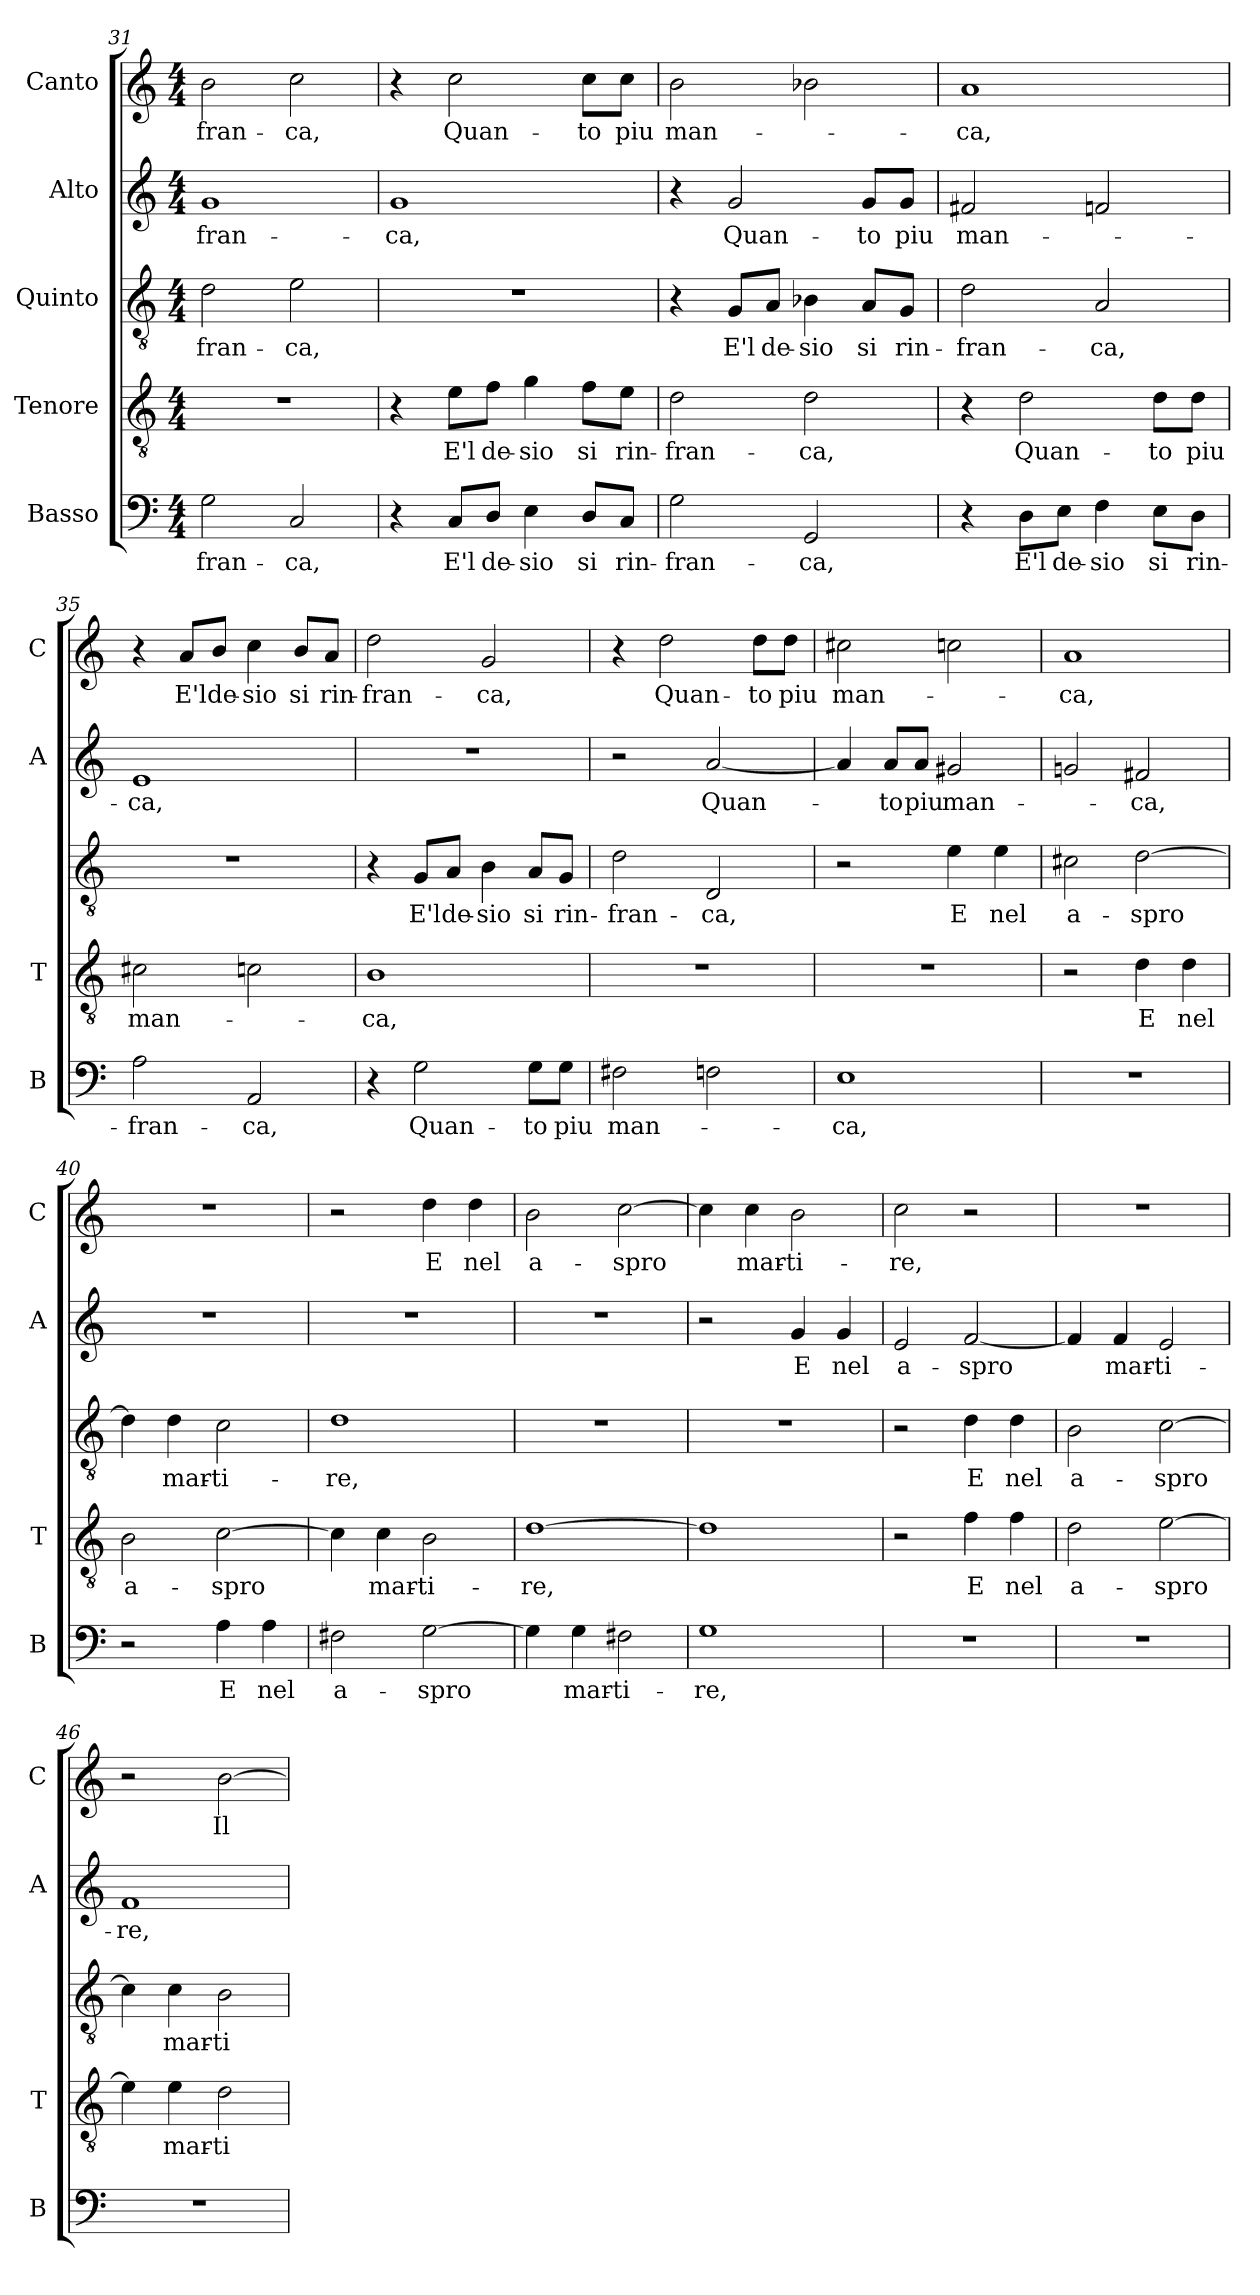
**kern	**text	**kern	**text	**kern	**text	**kern	**text	**kern	**text
*part5	*part5	*part4	*part4	*part3	*part3	*part2	*part2	*part1	*part1
*staff5	*staff5	*staff4	*staff4	*staff3	*staff3	*staff2	*staff2	*staff1	*staff1
*I"Basso	*	*I"Tenore	*	*I"Quinto	*	*I"Alto	*	*I"Canto	*
*I'B	*	*I'T	*	*	*	*I'A	*	*I'C	*
*clefF4	*	*clefGv2	*	*clefGv2	*	*clefG2	*	*clefG2	*
*k[]	*	*k[]	*	*k[]	*	*k[]	*	*k[]	*
*C:	*	*C:	*	*C:	*	*C:	*	*C:	*
*M4/4	*	*M4/4	*	*M4/4	*	*M4/4	*	*M4/4	*
=31	=31	=31	=31	=31	=31	=31	=31	=31	=31
!	!LO:LY:b	!	!	!	!LO:LY:b	!	!LO:LY:b	!	!LO:LY:b
2G\	-fran-	1r	.	2d\	-fran-	1g	-fran-	2b\	-fran-
!	!LO:LY:b	!	!	!	!LO:LY:b	!	!	!	!LO:LY:b
2C/	-ca,	.	.	2e\	-ca,	.	.	2cc\	-ca,
=32	=32	=32	=32	=32	=32	=32	=32	=32	=32
!	!	!	!	!	!	!	!LO:LY:b	!	!
4r	.	4r	.	1r	.	1g	-ca,	4r	.
!	!LO:LY:b	!	!LO:LY:b	!	!	!	!	!	!LO:LY:b
8C/L	E'l	8e\L	E'l	.	.	.	.	2cc\	Quan-
!	!LO:LY:b	!	!LO:LY:b	!	!	!	!	!	!
8D/J	de-	8f\J	de-	.	.	.	.	.	.
!	!LO:LY:b	!	!LO:LY:b	!	!	!	!	!	!
4E\	-sio	4g\	-sio	.	.	.	.	.	.
!	!LO:LY:b	!	!LO:LY:b	!	!	!	!	!	!LO:LY:b
8D/L	si	8f\L	si	.	.	.	.	8cc\L	-to
!	!LO:LY:b	!	!LO:LY:b	!	!	!	!	!	!LO:LY:b
8C/J	rin-	8e\J	rin-	.	.	.	.	8cc\J	piu
=33	=33	=33	=33	=33	=33	=33	=33	=33	=33
!	!LO:LY:b	!	!LO:LY:b	!	!	!	!	!	!LO:LY:b
2G\	-fran-	2d\	-fran-	4r	.	4r	.	2b\	man-
!	!	!	!	!	!LO:LY:b	!	!LO:LY:b	!	!
.	.	.	.	8G/L	E'l	2g/	Quan-	.	.
!	!	!	!	!	!LO:LY:b	!	!	!	!
.	.	.	.	8A/J	de-	.	.	.	.
!	!LO:LY:b	!	!LO:LY:b	!	!LO:LY:b	!	!	!	!
2GG/	-ca,	2d\	-ca,	4B-X\	-sio	.	.	2b-X\	.
!	!	!	!	!	!LO:LY:b	!	!LO:LY:b	!	!
.	.	.	.	8A/L	si	8g/L	-to	.	.
!	!	!	!	!	!LO:LY:b	!	!LO:LY:b	!	!
.	.	.	.	8G/J	rin-	8g/J	piu	.	.
!!LO:LB:g=z
=34	=34	=34	=34	=34	=34	=34	=34	=34	=34
!	!	!	!	!	!LO:LY:b	!	!LO:LY:b	!	!LO:LY:b
4r	.	4r	.	2d\	-fran-	2f#X/	man-	1a	-ca,
!	!LO:LY:b	!	!LO:LY:b	!	!	!	!	!	!
8D\L	E'l	2d\	Quan-	.	.	.	.	.	.
!	!LO:LY:b	!	!	!	!	!	!	!	!
8E\J	de-	.	.	.	.	.	.	.	.
!	!LO:LY:b	!	!	!	!LO:LY:b	!	!	!	!
4F\	-sio	.	.	2A/	-ca,	2fn/	.	.	.
!	!LO:LY:b	!	!LO:LY:b	!	!	!	!	!	!
8E\L	si	8d\L	-to	.	.	.	.	.	.
!	!LO:LY:b	!	!LO:LY:b	!	!	!	!	!	!
8D\J	rin-	8d\J	piu	.	.	.	.	.	.
=35	=35	=35	=35	=35	=35	=35	=35	=35	=35
!	!LO:LY:b	!	!LO:LY:b	!	!	!	!LO:LY:b	!	!
2A\	-fran-	2c#X\	man-	1r	.	1e	-ca,	4r	.
!	!	!	!	!	!	!	!	!	!LO:LY:b
.	.	.	.	.	.	.	.	8a/L	E'l
!	!	!	!	!	!	!	!	!	!LO:LY:b
.	.	.	.	.	.	.	.	8b/J	de-
!	!LO:LY:b	!	!	!	!	!	!	!	!LO:LY:b
2AA/	-ca,	2cn\	.	.	.	.	.	4cc\	-sio
!	!	!	!	!	!	!	!	!	!LO:LY:b
.	.	.	.	.	.	.	.	8b/L	si
!	!	!	!	!	!	!	!	!	!LO:LY:b
.	.	.	.	.	.	.	.	8a/J	rin-
=36	=36	=36	=36	=36	=36	=36	=36	=36	=36
!	!	!	!LO:LY:b	!	!	!	!	!	!LO:LY:b
4r	.	1B	-ca,	4r	.	1r	.	2dd\	-fran-
!	!LO:LY:b	!	!	!	!LO:LY:b	!	!	!	!
2G\	Quan-	.	.	8G/L	E'l	.	.	.	.
!	!	!	!	!	!LO:LY:b	!	!	!	!
.	.	.	.	8A/J	de-	.	.	.	.
!	!	!	!	!	!LO:LY:b	!	!	!	!LO:LY:b
.	.	.	.	4B\	-sio	.	.	2g/	-ca,
!	!LO:LY:b	!	!	!	!LO:LY:b	!	!	!	!
8G\L	-to	.	.	8A/L	si	.	.	.	.
!	!LO:LY:b	!	!	!	!LO:LY:b	!	!	!	!
8G\J	piu	.	.	8G/J	rin-	.	.	.	.
=37	=37	=37	=37	=37	=37	=37	=37	=37	=37
!	!LO:LY:b	!	!	!	!LO:LY:b	!	!	!	!
2F#X\	man-	1r	.	2d\	-fran-	2r	.	4r	.
!	!	!	!	!	!	!	!	!	!LO:LY:b
.	.	.	.	.	.	.	.	2dd\	Quan-
!	!	!	!	!	!LO:LY:b	!	!LO:LY:b	!	!
2Fn\	.	.	.	2D/	-ca,	[2a/	Quan-	.	.
!	!	!	!	!	!	!	!	!	!LO:LY:b
.	.	.	.	.	.	.	.	8dd\L	-to
!	!	!	!	!	!	!	!	!	!LO:LY:b
.	.	.	.	.	.	.	.	8dd\J	piu
=38	=38	=38	=38	=38	=38	=38	=38	=38	=38
!	!LO:LY:b	!	!	!	!	!	!	!	!LO:LY:b
1E	-ca,	1r	.	2r	.	4a/]	.	2cc#X\	man-
!	!	!	!	!	!	!	!LO:LY:b	!	!
.	.	.	.	.	.	8a/L	-to	.	.
!	!	!	!	!	!	!	!LO:LY:b	!	!
.	.	.	.	.	.	8a/J	piu	.	.
!	!	!	!	!	!LO:LY:b	!	!LO:LY:b	!	!
.	.	.	.	4e\	E	2g#X/	man-	2ccn\	.
!	!	!	!	!	!LO:LY:b	!	!	!	!
.	.	.	.	4e\	nel	.	.	.	.
=39	=39	=39	=39	=39	=39	=39	=39	=39	=39
!	!	!	!	!	!LO:LY:b	!	!	!	!LO:LY:b
1r	.	2r	.	2c#X\	a-	2gni/	.	1a	-ca,
!	!	!	!LO:LY:b	!	!LO:LY:b	!	!LO:LY:b	!	!
.	.	4d\	E	[2d\	-spro	2f#X/	-ca,	.	.
!	!	!	!LO:LY:b	!	!	!	!	!	!
.	.	4d\	nel	.	.	.	.	.	.
!!LO:PB:g=z
=40	=40	=40	=40	=40	=40	=40	=40	=40	=40
!	!	!	!LO:LY:b	!	!	!	!	!	!
2r	.	2B\	a-	4d\]	.	1r	.	1r	.
!	!	!	!	!	!LO:LY:b	!	!	!	!
.	.	.	.	4d\	mar-	.	.	.	.
!	!LO:LY:b	!	!LO:LY:b	!	!LO:LY:b	!	!	!	!
4A\	E	[2c\	-spro	2c\	-ti-	.	.	.	.
!	!LO:LY:b	!	!	!	!	!	!	!	!
4A\	nel	.	.	.	.	.	.	.	.
=41	=41	=41	=41	=41	=41	=41	=41	=41	=41
!	!LO:LY:b	!	!	!	!LO:LY:b	!	!	!	!
2F#X\	a-	4c\]	.	1d	-re,	1r	.	2r	.
!	!	!	!LO:LY:b	!	!	!	!	!	!
.	.	4c\	mar-	.	.	.	.	.	.
!	!LO:LY:b	!	!LO:LY:b	!	!	!	!	!	!LO:LY:b
[2G\	-spro	2B\	-ti-	.	.	.	.	4dd\	E
!	!	!	!	!	!	!	!	!	!LO:LY:b
.	.	.	.	.	.	.	.	4dd\	nel
=42	=42	=42	=42	=42	=42	=42	=42	=42	=42
!	!	!	!LO:LY:b	!	!	!	!	!	!LO:LY:b
4G\]	.	[1d	-re,	1r	.	1r	.	2b\	a-
!	!LO:LY:b	!	!	!	!	!	!	!	!
4G\	mar-	.	.	.	.	.	.	.	.
!	!LO:LY:b	!	!	!	!	!	!	!	!LO:LY:b
2F#X\	-ti-	.	.	.	.	.	.	[2cc\	-spro
=43	=43	=43	=43	=43	=43	=43	=43	=43	=43
!	!LO:LY:b	!	!	!	!	!	!	!	!
1G	-re,	1d]	.	1r	.	2r	.	4cc\]	.
!	!	!	!	!	!	!	!	!	!LO:LY:b
.	.	.	.	.	.	.	.	4cc\	mar-
!	!	!	!	!	!	!	!LO:LY:b	!	!LO:LY:b
.	.	.	.	.	.	4g/	E	2b\	-ti-
!	!	!	!	!	!	!	!LO:LY:b	!	!
.	.	.	.	.	.	4g/	nel	.	.
=44	=44	=44	=44	=44	=44	=44	=44	=44	=44
!	!	!	!	!	!	!	!LO:LY:b	!	!LO:LY:b
1r	.	2r	.	2r	.	2e/	a-	2cc\	-re,
!	!	!	!LO:LY:b	!	!LO:LY:b	!	!LO:LY:b	!	!
.	.	4f\	E	4d\	E	[2f/	-spro	2r	.
!	!	!	!LO:LY:b	!	!LO:LY:b	!	!	!	!
.	.	4f\	nel	4d\	nel	.	.	.	.
=45	=45	=45	=45	=45	=45	=45	=45	=45	=45
!	!	!	!LO:LY:b	!	!LO:LY:b	!	!	!	!
1r	.	2d\	a-	2B\	a-	4f/]	.	1r	.
!	!	!	!	!	!	!	!LO:LY:b	!	!
.	.	.	.	.	.	4f/	mar-	.	.
!	!	!	!LO:LY:b	!	!LO:LY:b	!	!LO:LY:b	!	!
.	.	[2e\	-spro	[2c\	-spro	2e/	-ti-	.	.
=46	=46	=46	=46	=46	=46	=46	=46	=46	=46
!	!	!	!	!	!	!	!LO:LY:b	!	!
1r	.	4e\]	.	4c\]	.	1f	-re,	2r	.
!	!	!	!LO:LY:b	!	!LO:LY:b	!	!	!	!
.	.	4e\	mar-	4c\	mar-	.	.	.	.
!	!	!	!LO:LY:b	!	!LO:LY:b	!	!	!	!LO:LY:b
.	.	2d\	-ti-	2B\	-ti-	.	.	[2b\	Il
=	=	=	=	=	=	=	=	=	=
*-	*-	*-	*-	*-	*-	*-	*-	*-	*-
